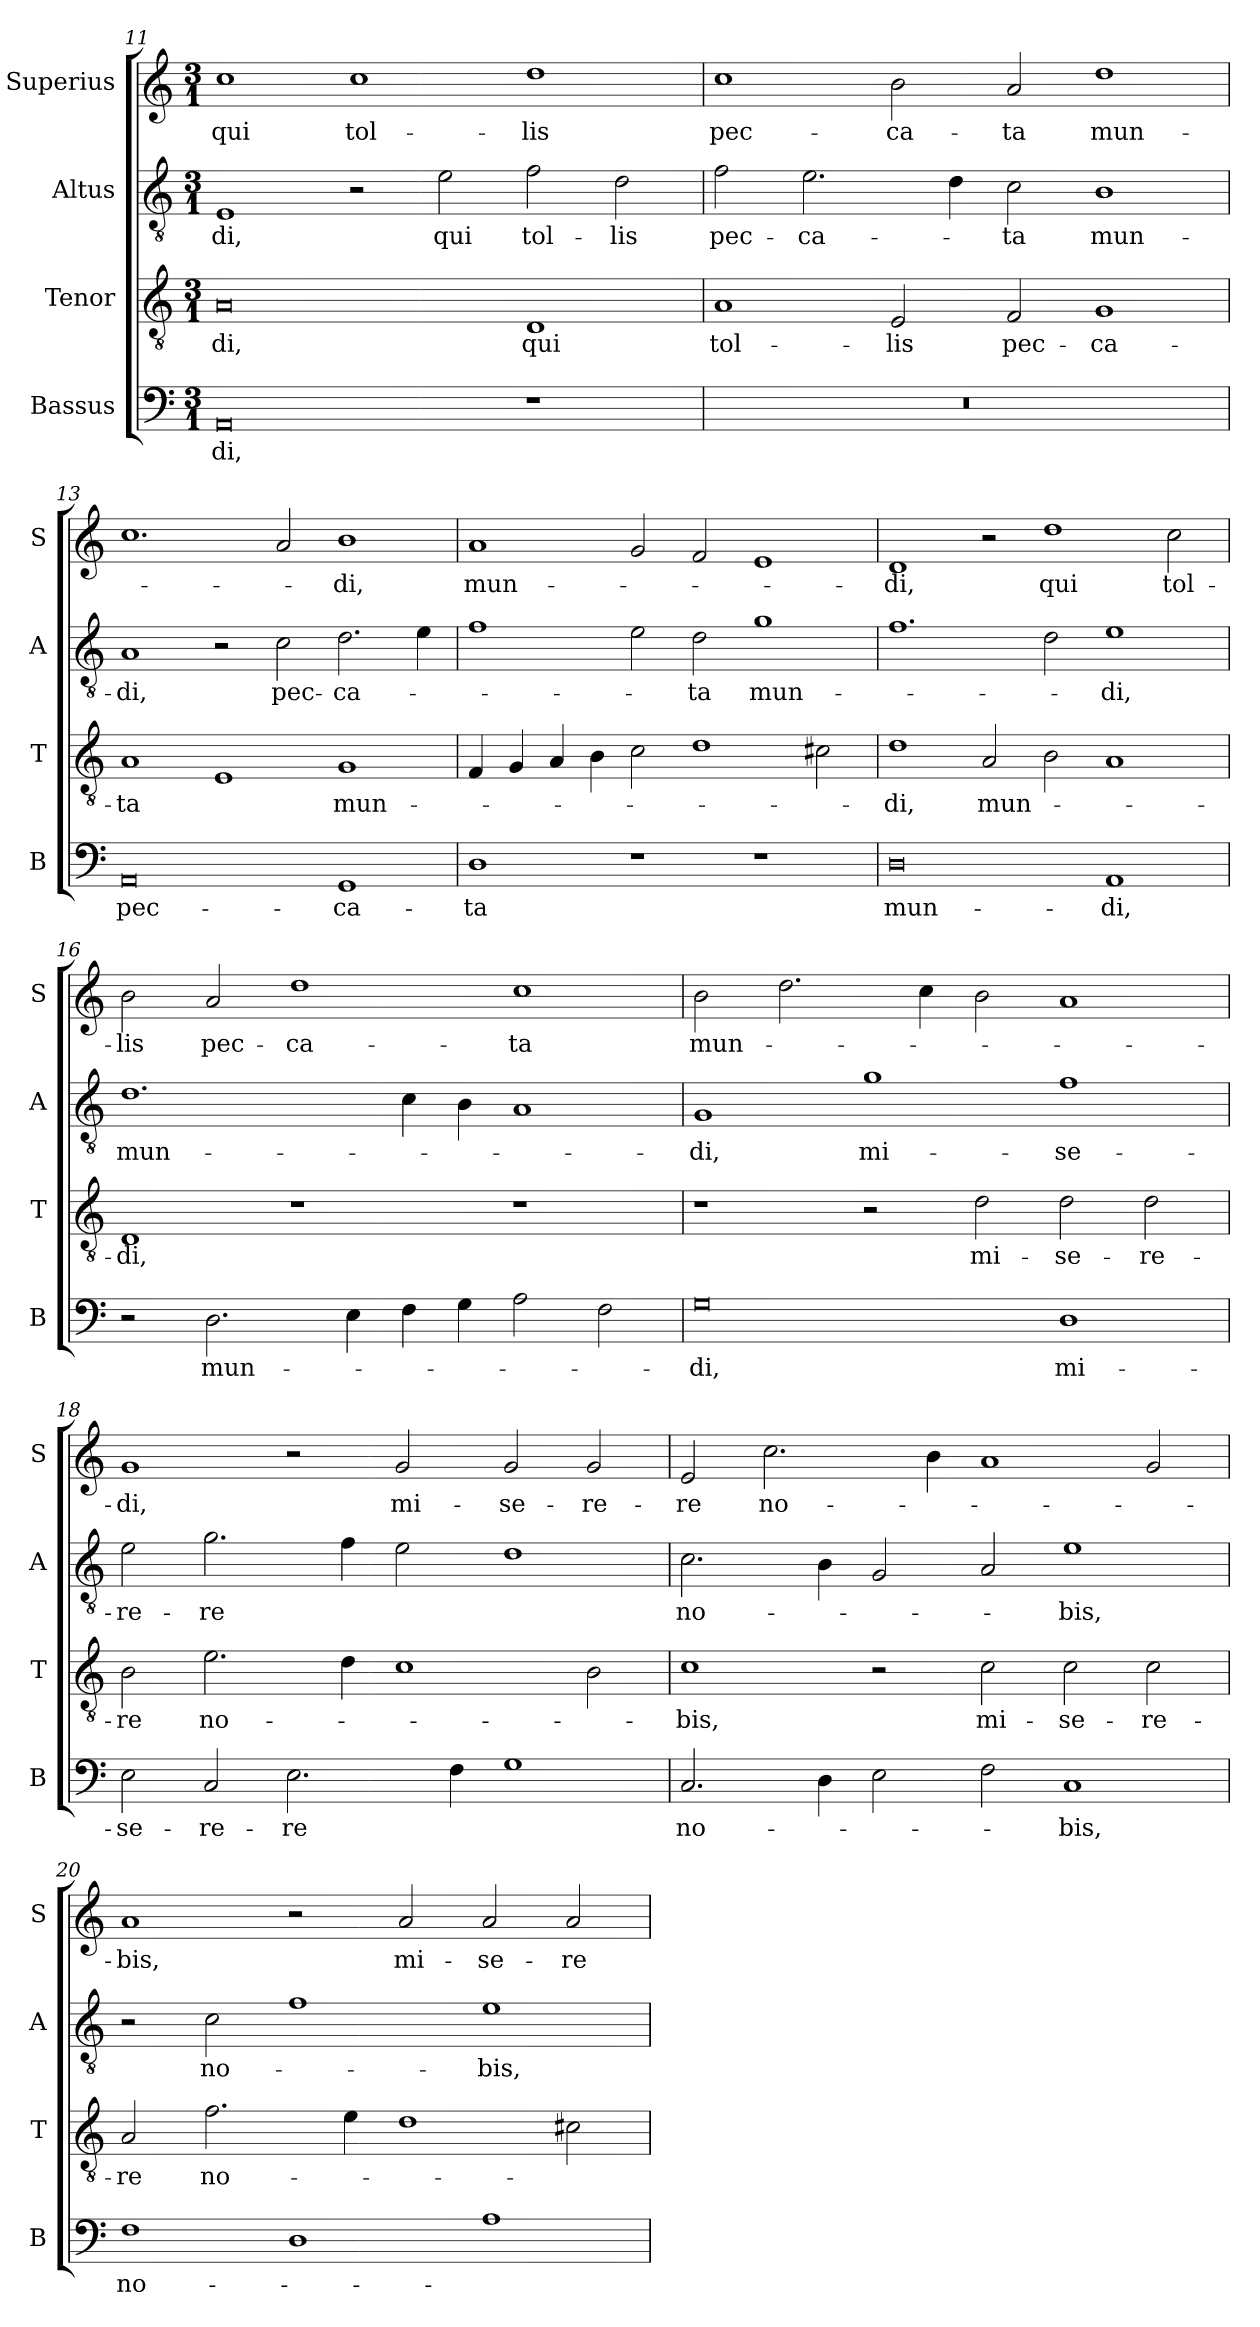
**kern	**text	**kern	**text	**kern	**text	**kern	**text
*part4	*part4	*part3	*part3	*part2	*part2	*part1	*part1
*staff4	*staff4	*staff3	*staff3	*staff2	*staff2	*staff1	*staff1
*I"Bassus	*	*I"Tenor	*	*I"Altus	*	*I"Superius	*
*I'B	*	*I'T	*	*I'A	*	*I'S	*
*clefF4	*	*clefGv2	*	*clefGv2	*	*clefG2	*
*k[]	*	*k[]	*	*k[]	*	*k[]	*
*M3/1	*	*M3/1	*	*M3/1	*	*M3/1	*
=11	=11	=11	=11	=11	=11	=11	=11
0AA	-di,	0A	-di,	1E	-di,	1cc	qui
.	.	.	.	2r	.	1cc	tol-
.	.	.	.	2e\	qui	.	.
1r	.	1D	qui	2f\	tol-	1dd	-lis
.	.	.	.	2d\	-lis	.	.
=12	=12	=12	=12	=12	=12	=12	=12
0.r	.	1A	tol-	2f\	pec-	1cc	pec-
.	.	.	.	2.e\	-ca-	.	.
.	.	2E/	-lis	.	.	2b\	-ca-
.	.	.	.	4d\	.	.	.
.	.	2F/	pec-	2c\	-ta	2a/	-ta
.	.	1G	-ca-	1B	mun-	1dd	mun-
=13	=13	=13	=13	=13	=13	=13	=13
0AA	pec-	1A	-ta	1A	-di,	1.cc	.
.	.	1E	.	2r	.	.	.
.	.	.	.	2c\	pec-	2a/	.
1GG	-ca-	1G	mun-	2.d\	-ca-	1b	-di,
.	.	.	.	4e\	.	.	.
=14	=14	=14	=14	=14	=14	=14	=14
1D	-ta	4F/	.	1f	.	1a	mun-
.	.	4G/	.	.	.	.	.
.	.	4A/	.	.	.	.	.
.	.	4B\	.	.	.	.	.
1r	.	2c\	.	2e\	.	2g/	.
.	.	1d	.	2d\	-ta	2f/	.
1r	.	.	.	1g	mun-	1e	.
.	.	2c#X\	.	.	.	.	.
=15	=15	=15	=15	=15	=15	=15	=15
0D	mun-	1d	-di,	1.f	.	1d	-di,
.	.	2A/	mun-	.	.	2r	.
.	.	2B\	.	2d\	.	1dd	qui
1AA	-di,	1A	.	1e	-di,	.	.
.	.	.	.	.	.	2cc\	tol-
=16	=16	=16	=16	=16	=16	=16	=16
2r	.	1D	-di,	1.d	mun-	2b\	-lis
2.D\	mun-	.	.	.	.	2a/	pec-
.	.	1r	.	.	.	1dd	-ca-
4E\	.	.	.	.	.	.	.
4F\	.	.	.	4c\	.	.	.
4G\	.	.	.	4B\	.	.	.
2A\	.	1r	.	1A	.	1cc	-ta
2F\	.	.	.	.	.	.	.
=17	=17	=17	=17	=17	=17	=17	=17
0G	-di,	1r	.	1G	-di,	2b\	mun-
.	.	.	.	.	.	2.dd\	.
.	.	2r	.	1g	mi-	.	.
.	.	.	.	.	.	4cc\	.
.	.	2d\	mi-	.	.	2b\	.
1D	mi-	2d\	-se-	1f	-se-	1a	.
.	.	2d\	-re-	.	.	.	.
=18	=18	=18	=18	=18	=18	=18	=18
2E\	-se-	2B\	-re	2e\	-re-	1g	-di,
2C/	-re-	2.e\	no-	2.g\	-re	.	.
2.E\	-re	.	.	.	.	2r	.
.	.	4d\	.	4f\	.	.	.
.	.	1c	.	2e\	.	2g/	mi-
4F\	.	.	.	.	.	.	.
1G	.	.	.	1d	.	2g/	-se-
.	.	2B\	.	.	.	2g/	-re-
=19	=19	=19	=19	=19	=19	=19	=19
2.C/	no-	1c	-bis,	2.c\	no-	2e/	-re
.	.	.	.	.	.	2.cc\	no-
4D\	.	.	.	4B\	.	.	.
2E\	.	2r	.	2G/	.	.	.
.	.	.	.	.	.	4b\	.
2F\	.	2c\	mi-	2A/	.	1a	.
1C	-bis,	2c\	-se-	1e	-bis,	.	.
.	.	2c\	-re-	.	.	2g/	.
=20	=20	=20	=20	=20	=20	=20	=20
1F	no-	2A/	-re	2r	.	1a	-bis,
.	.	2.f\	no-	2c\	no-	.	.
1D	.	.	.	1f	.	2r	.
.	.	4e\	.	.	.	.	.
.	.	1d	.	.	.	2a/	mi-
1A	.	.	.	1e	-bis,	2a/	-se-
.	.	2c#X\	.	.	.	2a/	-re-
=	=	=	=	=	=	=	=
*-	*-	*-	*-	*-	*-	*-	*-
